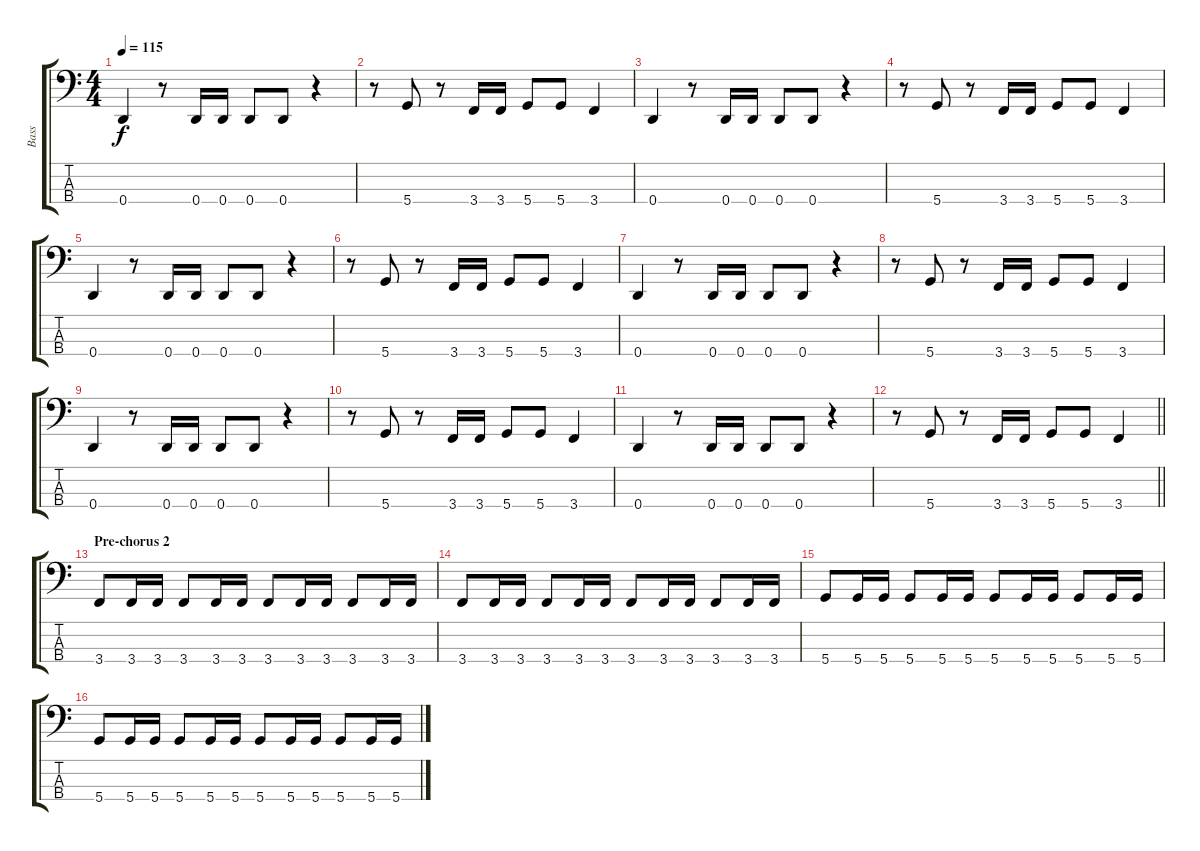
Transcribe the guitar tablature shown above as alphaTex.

\track ("Bass" "Bass") {instrument electricbassfinger}
\staff {score tabs}
\tuning (G2 D2 A1 D1) {hide}
\ts (4 4)
\tempo 115
\clef f4
\ks c
0.4.4{dy f} r.8 0.4.16 0.4.16 0.4.8 0.4.8 r.4 |
r.8 5.4.8 r.8 3.4.16 3.4.16 5.4.8 5.4.8 3.4.4 |
0.4.4 r.8 0.4.16 0.4.16 0.4.8 0.4.8 r.4 |
r.8 5.4.8 r.8 3.4.16 3.4.16 5.4.8 5.4.8 3.4.4 |
0.4.4 r.8 0.4.16 0.4.16 0.4.8 0.4.8 r.4 |
r.8 5.4.8 r.8 3.4.16 3.4.16 5.4.8 5.4.8 3.4.4 |
0.4.4 r.8 0.4.16 0.4.16 0.4.8 0.4.8 r.4 |
r.8 5.4.8 r.8 3.4.16 3.4.16 5.4.8 5.4.8 3.4.4 |
0.4.4 r.8 0.4.16 0.4.16 0.4.8 0.4.8 r.4 |
r.8 5.4.8 r.8 3.4.16 3.4.16 5.4.8 5.4.8 3.4.4 |
0.4.4 r.8 0.4.16 0.4.16 0.4.8 0.4.8 r.4 |
\barLineRight lightlight
r.8 5.4.8 r.8 3.4.16 3.4.16 5.4.8 5.4.8 3.4.4 |
\section ("" "Pre-chorus 2")
3.4.8 3.4.16 3.4.16 3.4.8 3.4.16 3.4.16 3.4.8 3.4.16 3.4.16 3.4.8 3.4.16 3.4.16 |
3.4.8 3.4.16 3.4.16 3.4.8 3.4.16 3.4.16 3.4.8 3.4.16 3.4.16 3.4.8 3.4.16 3.4.16 |
5.4.8 5.4.16 5.4.16 5.4.8 5.4.16 5.4.16 5.4.8 5.4.16 5.4.16 5.4.8 5.4.16 5.4.16 |
5.4.8 5.4.16 5.4.16 5.4.8 5.4.16 5.4.16 5.4.8 5.4.16 5.4.16 5.4.8 5.4.16 5.4.16
